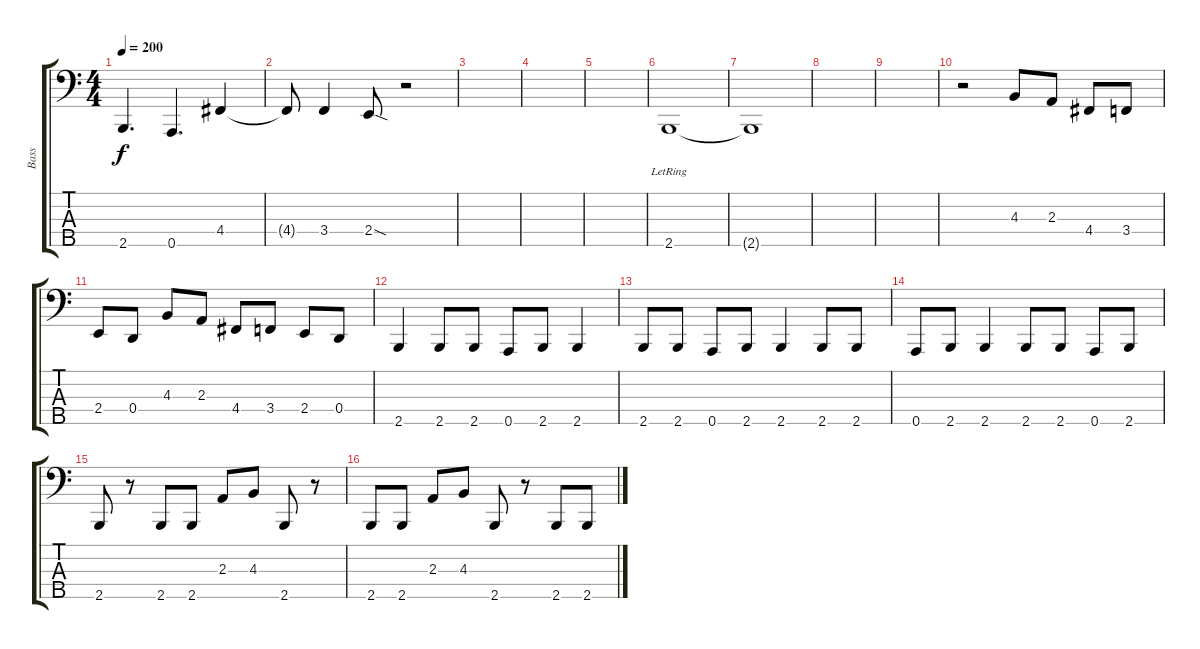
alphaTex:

\track ("Bass" "Bass") {instrument electricbassfinger}
\staff {score tabs}
\tuning (F2 C2 G1 D1 A0) {hide}
\ts (4 4)
\tempo 200
\clef f4
\ks c
2.5{t}.4{d dy f} 0.5.4{d} 4.4.4 |
4.4{t}.8 3.4.4 2.4{sod}.8 r.2 |
|
|
|
2.5{lr}.1 |
2.5{t}.1 |
|
|
r.2 4.3.8 2.3.8 4.4.8 3.4.8 |
2.4.8 0.4.8 4.3.8 2.3.8 4.4.8 3.4.8 2.4.8 0.4.8 |
2.5.4 2.5.8 2.5.8 0.5.8 2.5.8 2.5.4 |
2.5.8 2.5.8 0.5.8 2.5.8 2.5.4 2.5.8 2.5.8 |
0.5.8 2.5.8 2.5.4 2.5.8 2.5.8 0.5.8 2.5.8 |
2.5.8 r.8 2.5.8 2.5.8 2.3.8 4.3.8 2.5.8 r.8 |
2.5.8 2.5.8 2.3.8 4.3.8 2.5.8 r.8 2.5.8 2.5.8
